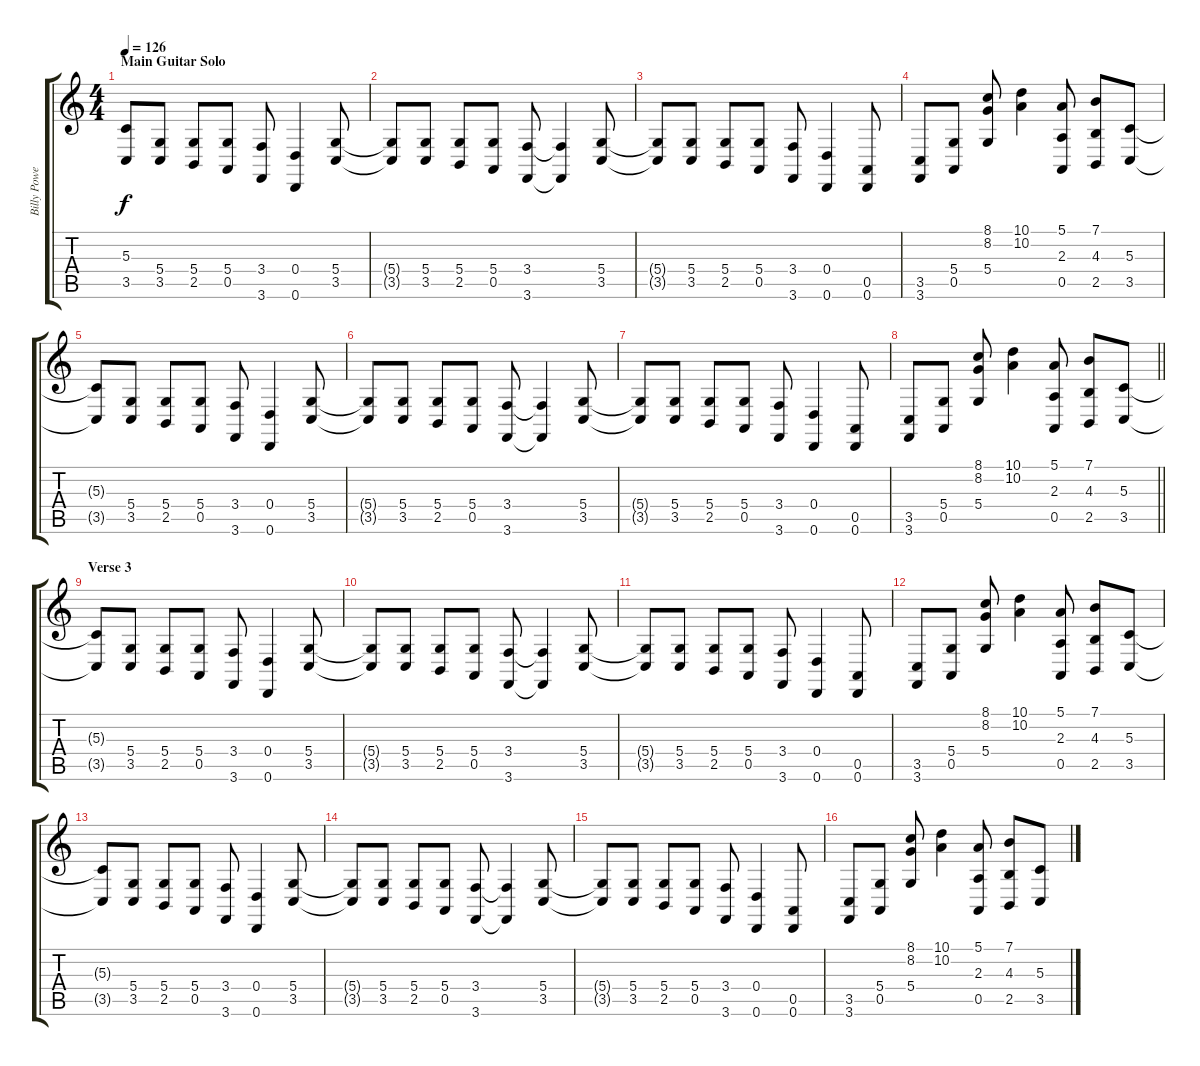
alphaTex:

\track ("Billy Powell - Piano" "Billy Powe") {instrument acousticgrandpiano}
\staff {score tabs}
\tuning (E4 B3 G3 D3 A2 D2) {hide}
\ts (4 4)
\section ("" "Main Guitar Solo")
\tempo 126
\clef g2
\ks c
(5.3{t} 3.5{t}).8{dy f} (5.4 3.5).8 (5.4 2.5).8 (5.4 0.5).8 (3.4 3.6).8 (0.4 0.6).4 (5.4 3.5).8 |
(5.4{t} 3.5{t}).8 (5.4 3.5).8 (5.4 2.5).8 (5.4 0.5).8 (3.4 3.6).8 (3.4{t} 3.6{t}).4 (5.4 3.5).8 |
(5.4{t} 3.5{t}).8 (5.4 3.5).8 (5.4 2.5).8 (5.4 0.5).8 (3.4 3.6).8 (0.4 0.6).4 (0.5 0.6).8 |
(3.5 3.6).8 (5.4 0.5).8 (8.1 8.2 5.4).8 (10.1 10.2).4 (5.1 2.3 0.5).8 (7.1 4.3 2.5).8 (5.3 3.5).8 |
(5.3{t} 3.5{t}).8 (5.4 3.5).8 (5.4 2.5).8 (5.4 0.5).8 (3.4 3.6).8 (0.4 0.6).4 (5.4 3.5).8 |
(5.4{t} 3.5{t}).8 (5.4 3.5).8 (5.4 2.5).8 (5.4 0.5).8 (3.4 3.6).8 (3.4{t} 3.6{t}).4 (5.4 3.5).8 |
(5.4{t} 3.5{t}).8 (5.4 3.5).8 (5.4 2.5).8 (5.4 0.5).8 (3.4 3.6).8 (0.4 0.6).4 (0.5 0.6).8 |
\barLineRight lightlight
(3.5 3.6).8 (5.4 0.5).8 (8.1 8.2 5.4).8 (10.1 10.2).4 (5.1 2.3 0.5).8 (7.1 4.3 2.5).8 (5.3 3.5).8 |
\section ("" "Verse 3")
(5.3{t} 3.5{t}).8 (5.4 3.5).8 (5.4 2.5).8 (5.4 0.5).8 (3.4 3.6).8 (0.4 0.6).4 (5.4 3.5).8 |
(5.4{t} 3.5{t}).8 (5.4 3.5).8 (5.4 2.5).8 (5.4 0.5).8 (3.4 3.6).8 (3.4{t} 3.6{t}).4 (5.4 3.5).8 |
(5.4{t} 3.5{t}).8 (5.4 3.5).8 (5.4 2.5).8 (5.4 0.5).8 (3.4 3.6).8 (0.4 0.6).4 (0.5 0.6).8 |
(3.5 3.6).8 (5.4 0.5).8 (8.1 8.2 5.4).8 (10.1 10.2).4 (5.1 2.3 0.5).8 (7.1 4.3 2.5).8 (5.3 3.5).8 |
(5.3{t} 3.5{t}).8 (5.4 3.5).8 (5.4 2.5).8 (5.4 0.5).8 (3.4 3.6).8 (0.4 0.6).4 (5.4 3.5).8 |
(5.4{t} 3.5{t}).8 (5.4 3.5).8 (5.4 2.5).8 (5.4 0.5).8 (3.4 3.6).8 (3.4{t} 3.6{t}).4 (5.4 3.5).8 |
(5.4{t} 3.5{t}).8 (5.4 3.5).8 (5.4 2.5).8 (5.4 0.5).8 (3.4 3.6).8 (0.4 0.6).4 (0.5 0.6).8 |
(3.5 3.6).8 (5.4 0.5).8 (8.1 8.2 5.4).8 (10.1 10.2).4 (5.1 2.3 0.5).8 (7.1 4.3 2.5).8 (5.3 3.5).8
